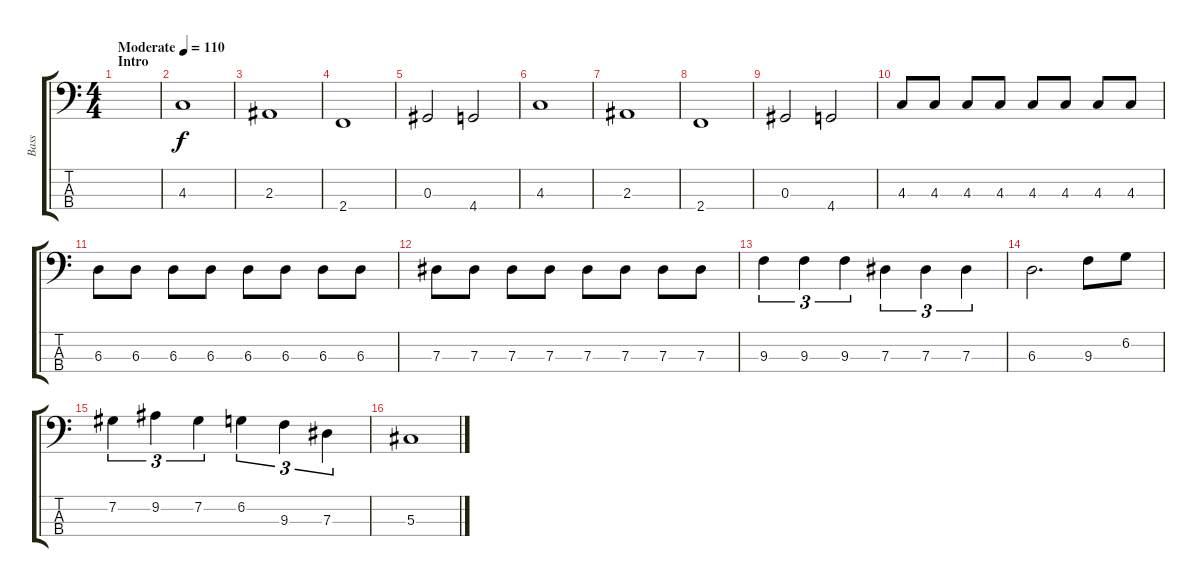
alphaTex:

\track ("Bass" "Bass") {instrument electricbassfinger}
\staff {score tabs}
\tuning (Gb2 Db2 Ab1 Eb1) {hide}
\ts (4 4)
\section ("" "Intro")
\tempo (110 "Moderate")
\clef f4
\ks c
|
4.3.1 |
2.3.1 |
2.4.1 |
0.3.2 4.4.2 |
4.3.1 |
2.3.1 |
2.4.1 |
0.3.2 4.4.2 |
4.3.8 4.3.8 4.3.8 4.3.8 4.3.8 4.3.8 4.3.8 4.3.8 |
6.3.8 6.3.8 6.3.8 6.3.8 6.3.8 6.3.8 6.3.8 6.3.8 |
7.3.8 7.3.8 7.3.8 7.3.8 7.3.8 7.3.8 7.3.8 7.3.8 |
9.3.4{tu (3 2)} 9.3.4{tu (3 2)} 9.3.4{tu (3 2)} 7.3.4{tu (3 2)} 7.3.4{tu (3 2)} 7.3.4{tu (3 2)} |
6.3.2{d} 9.3.8 6.2.8 |
7.2.4{tu (3 2)} 9.2.4{tu (3 2)} 7.2.4{tu (3 2)} 6.2.4{tu (3 2)} 9.3.4{tu (3 2)} 7.3.4{tu (3 2)} |
5.3.1
